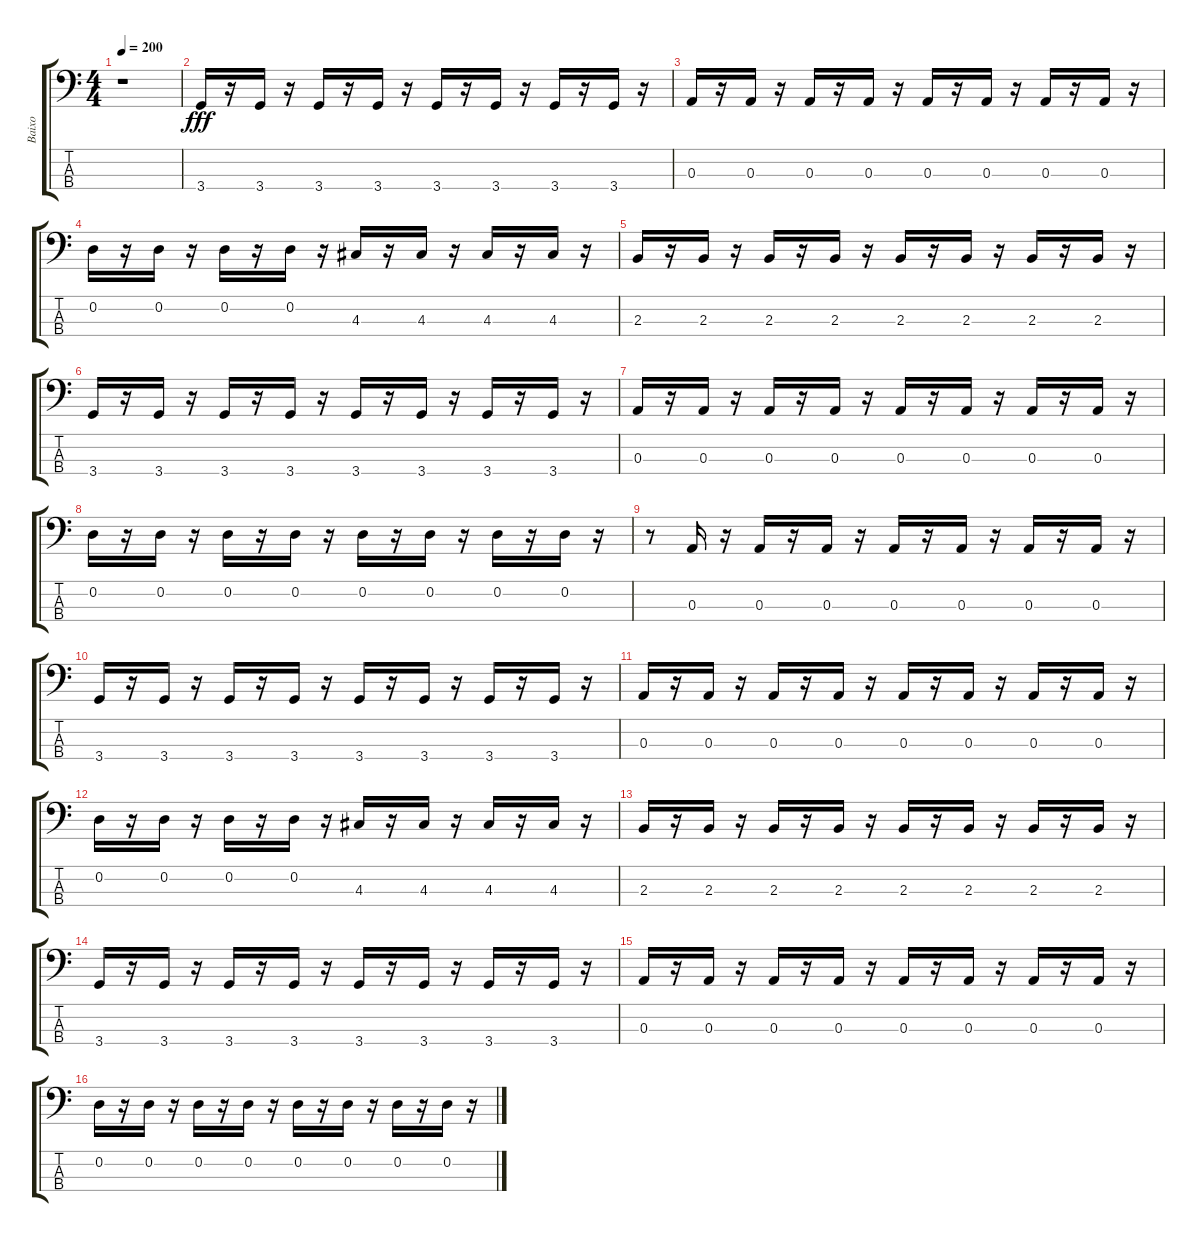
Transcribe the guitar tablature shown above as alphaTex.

\track ("Baixo" "Baixo") {instrument electricbasspick}
\staff {score tabs}
\tuning (G2 D2 A1 E1) {hide}
\ts (4 4)
\tempo 200
\clef f4
\ks c
r.1{dy fff} |
3.4.16 r.16 3.4.16 r.16 3.4.16 r.16 3.4.16 r.16 3.4.16 r.16 3.4.16 r.16 3.4.16 r.16 3.4.16 r.16 |
0.3.16 r.16 0.3.16 r.16 0.3.16 r.16 0.3.16 r.16 0.3.16 r.16 0.3.16 r.16 0.3.16 r.16 0.3.16 r.16 |
0.2.16 r.16 0.2.16 r.16 0.2.16 r.16 0.2.16 r.16 4.3.16 r.16 4.3.16 r.16 4.3.16 r.16 4.3.16 r.16 |
2.3.16 r.16 2.3.16 r.16 2.3.16 r.16 2.3.16 r.16 2.3.16 r.16 2.3.16 r.16 2.3.16 r.16 2.3.16 r.16 |
3.4.16 r.16 3.4.16 r.16 3.4.16 r.16 3.4.16 r.16 3.4.16 r.16 3.4.16 r.16 3.4.16 r.16 3.4.16 r.16 |
0.3.16 r.16 0.3.16 r.16 0.3.16 r.16 0.3.16 r.16 0.3.16 r.16 0.3.16 r.16 0.3.16 r.16 0.3.16 r.16 |
0.2.16 r.16 0.2.16 r.16 0.2.16 r.16 0.2.16 r.16 0.2.16 r.16 0.2.16 r.16 0.2.16 r.16 0.2.16 r.16 |
r.8 0.3.16 r.16 0.3.16 r.16 0.3.16 r.16 0.3.16 r.16 0.3.16 r.16 0.3.16 r.16 0.3.16 r.16 |
3.4.16 r.16 3.4.16 r.16 3.4.16 r.16 3.4.16 r.16 3.4.16 r.16 3.4.16 r.16 3.4.16 r.16 3.4.16 r.16 |
0.3.16 r.16 0.3.16 r.16 0.3.16 r.16 0.3.16 r.16 0.3.16 r.16 0.3.16 r.16 0.3.16 r.16 0.3.16 r.16 |
0.2.16 r.16 0.2.16 r.16 0.2.16 r.16 0.2.16 r.16 4.3.16 r.16 4.3.16 r.16 4.3.16 r.16 4.3.16 r.16 |
2.3.16 r.16 2.3.16 r.16 2.3.16 r.16 2.3.16 r.16 2.3.16 r.16 2.3.16 r.16 2.3.16 r.16 2.3.16 r.16 |
3.4.16 r.16 3.4.16 r.16 3.4.16 r.16 3.4.16 r.16 3.4.16 r.16 3.4.16 r.16 3.4.16 r.16 3.4.16 r.16 |
0.3.16 r.16 0.3.16 r.16 0.3.16 r.16 0.3.16 r.16 0.3.16 r.16 0.3.16 r.16 0.3.16 r.16 0.3.16 r.16 |
0.2.16 r.16 0.2.16 r.16 0.2.16 r.16 0.2.16 r.16 0.2.16 r.16 0.2.16 r.16 0.2.16 r.16 0.2.16 r.16
